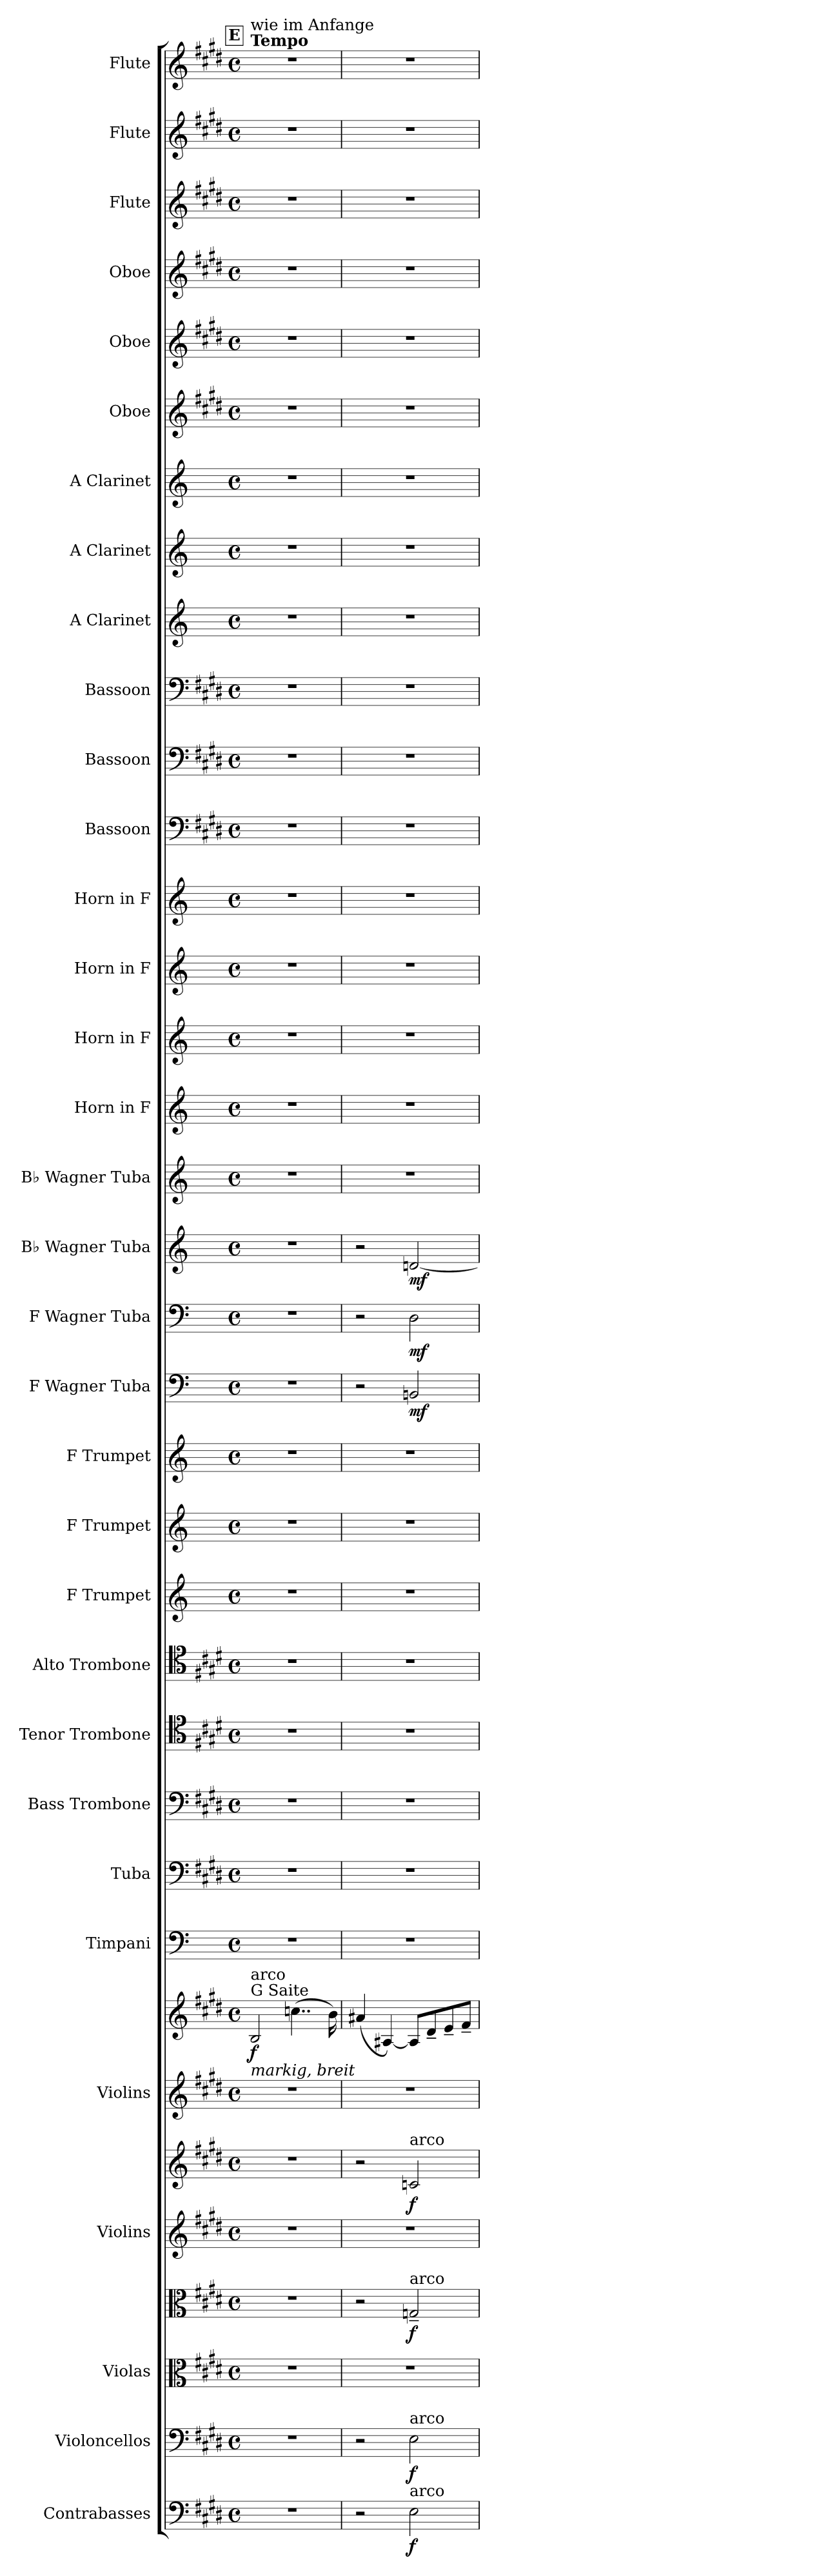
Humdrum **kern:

**kern	**dynam	**kern	**dynam	**kern	**kern	**dynam	**kern	**kern	**dynam	**kern	**kern	**dynam	**kern	**kern	**kern	**kern	**kern	**kern	**kern	**kern	**kern	**dynam	**kern	**dynam	**kern	**dynam	**kern	**kern	**kern	**kern	**kern	**kern	**kern	**kern	**kern	**kern	**kern	**kern	**kern	**kern	**kern	**kern	**kern
*part33	*part33	*part32	*part32	*part31	*part31	*part31	*part30	*part30	*part30	*part29	*part29	*part29	*part28	*part27	*part26	*part25	*part24	*part23	*part22	*part21	*part20	*part20	*part19	*part19	*part18	*part18	*part17	*part16	*part15	*part14	*part13	*part12	*part11	*part10	*part9	*part8	*part7	*part6	*part5	*part4	*part3	*part2	*part1
*staff36	*staff36	*staff35	*staff35	*staff34	*staff33	*staff33/34	*staff32	*staff31	*staff31/32	*staff30	*staff29	*staff29/30	*staff28	*staff27	*staff26	*staff25	*staff24	*staff23	*staff22	*staff21	*staff20	*staff20	*staff19	*staff19	*staff18	*staff18	*staff17	*staff16	*staff15	*staff14	*staff13	*staff12	*staff11	*staff10	*staff9	*staff8	*staff7	*staff6	*staff5	*staff4	*staff3	*staff2	*staff1
*I"Contrabasses	*	*I"Violoncellos	*	*I"Violas	*	*	*I"Violins	*	*	*I"Violins	*	*	*I"Timpani	*I"Tuba	*I"Bass Trombone	*I"Tenor Trombone	*I"Alto Trombone	*I"F Trumpet	*I"F Trumpet	*I"F Trumpet	*I"F Wagner Tuba	*	*I"F Wagner Tuba	*	*I"B♭ Wagner Tuba	*	*I"B♭ Wagner Tuba	*I"Horn in F	*I"Horn in F	*I"Horn in F	*I"Horn in F	*I"Bassoon	*I"Bassoon	*I"Bassoon	*I"A Clarinet	*I"A Clarinet	*I"A Clarinet	*I"Oboe	*I"Oboe	*I"Oboe	*I"Flute	*I"Flute	*I"Flute
*I'Cbs.	*	*I'Vcs.	*	*I'Vlas.	*	*	*I'Vlns.	*	*	*I'Vlns.	*	*	*I'Timp.	*I'Tba.	*I'B. Tbn.	*I'T. Tbn.	*I'A. Tbn.	*I'F Tpt.	*I'F Tpt.	*I'F Tpt.	*I'F Wag. Tu.	*	*I'F Wag. Tu.	*	*I'B♭ Wag. Tu.	*	*I'B♭ Wag. Tu.	*	*	*	*	*I'Bsn.	*I'Bsn.	*I'Bsn.	*I'A Cl.	*I'A Cl.	*I'A Cl.	*I'Ob.	*I'Ob.	*I'Ob.	*I'Fl.	*I'Fl.	*I'Fl.
*clefF4	*	*clefF4	*	*clefC3	*clefC3	*	*clefG2	*clefG2	*	*clefG2	*clefG2	*	*clefF4	*clefF4	*clefF4	*clefC4	*clefC4	*clefG2	*clefG2	*clefG2	*clefF4	*	*clefF4	*	*clefG2	*	*clefG2	*clefG2	*clefG2	*clefG2	*clefG2	*clefF4	*clefF4	*clefF4	*clefG2	*clefG2	*clefG2	*clefG2	*clefG2	*clefG2	*clefG2	*clefG2	*clefG2
*ITrd7c12	*	*	*	*	*	*	*	*	*	*	*	*	*	*	*	*	*	*ITrd-3c-5	*ITrd-3c-5	*ITrd-3c-5	*ITrd4c7	*	*ITrd4c7	*	*ITrd1c2	*	*ITrd1c2	*ITrd4c7	*ITrd4c7	*ITrd4c7	*ITrd4c7	*	*	*	*ITrd1c2	*ITrd1c2	*ITrd1c2	*	*	*	*	*	*
*k[f#c#g#d#]	*	*k[f#c#g#d#]	*	*k[f#c#g#d#]	*k[f#c#g#d#]	*	*k[f#c#g#d#]	*k[f#c#g#d#]	*	*k[f#c#g#d#]	*k[f#c#g#d#]	*	*k[]	*k[f#c#g#d#]	*k[f#c#g#d#]	*k[f#c#g#d#]	*k[f#c#g#d#]	*k[b-]	*k[b-]	*k[b-]	*k[b-]	*	*k[b-]	*	*k[b-e-]	*	*k[b-e-]	*k[b-]	*k[b-]	*k[b-]	*k[b-]	*k[f#c#g#d#]	*k[f#c#g#d#]	*k[f#c#g#d#]	*k[b-e-]	*k[b-e-]	*k[b-e-]	*k[f#c#g#d#]	*k[f#c#g#d#]	*k[f#c#g#d#]	*k[f#c#g#d#]	*k[f#c#g#d#]	*k[f#c#g#d#]
*M4/4	*	*M4/4	*	*M4/4	*M4/4	*	*M4/4	*M4/4	*	*M4/4	*M4/4	*	*M4/4	*M4/4	*M4/4	*M4/4	*M4/4	*M4/4	*M4/4	*M4/4	*M4/4	*	*M4/4	*	*M4/4	*	*M4/4	*M4/4	*M4/4	*M4/4	*M4/4	*M4/4	*M4/4	*M4/4	*M4/4	*M4/4	*M4/4	*M4/4	*M4/4	*M4/4	*M4/4	*M4/4	*M4/4
*met(c)	*	*met(c)	*	*met(c)	*met(c)	*	*met(c)	*met(c)	*	*met(c)	*met(c)	*	*met(c)	*met(c)	*met(c)	*met(c)	*met(c)	*met(c)	*met(c)	*met(c)	*met(c)	*	*met(c)	*	*met(c)	*	*met(c)	*met(c)	*met(c)	*met(c)	*met(c)	*met(c)	*met(c)	*met(c)	*met(c)	*met(c)	*met(c)	*met(c)	*met(c)	*met(c)	*met(c)	*met(c)	*met(c)
!!LO:REH:place=s1:a:B:fs=14:t=E
=77	=77	=77	=77	=77	=77	=77	=77	=77	=77	=77	=77	=77	=77	=77	=77	=77	=77	=77	=77	=77	=77	=77	=77	=77	=77	=77	=77	=77	=77	=77	=77	=77	=77	=77	=77	=77	=77	=77	=77	=77	=77	=77	=77
!	!	!	!	!	!	!	!	!	!	!	!	!	!	!	!	!	!	!	!	!	!	!	!	!	!	!	!	!	!	!	!	!	!	!	!	!	!	!	!	!	!	!	!LO:TX:a:B:t=Tempo
!	!	!	!	!	!	!	!	!	!	!	!	!	!	!	!	!	!	!	!	!	!	!	!	!	!	!	!	!	!	!	!	!	!	!	!	!	!	!	!	!	!	!	!LO:TX:a:t=wie im Anfange
!	!	!	!	!	!	!	!	!	!	!	!LO:TX:a:t=G Saite	!	!	!	!	!	!	!	!	!	!	!	!	!	!	!	!	!	!	!	!	!	!	!	!	!	!	!	!	!	!	!	!
!	!	!	!	!	!	!	!	!	!	!	!LO:TX:b:i:t=markig, breit	!	!	!	!	!	!	!	!	!	!	!	!	!	!	!	!	!	!	!	!	!	!	!	!	!	!	!	!	!	!	!	!
!	!	!	!	!	!	!	!	!	!	!	!LO:TX:a:t=arco	!	!	!	!	!	!	!	!	!	!	!	!	!	!	!	!	!	!	!	!	!	!	!	!	!	!	!	!	!	!	!	!
!	!	!	!	!	!	!	!	!	!	!	!	!LO:DY:b	!	!	!	!	!	!	!	!	!	!	!	!	!	!	!	!	!	!	!	!	!	!	!	!	!	!	!	!	!	!	!
1r	.	1r	.	1r	1r	.	1r	1r	.	1r	2B/	f	1r	1r	1r	1r	1r	1r	1r	1r	1r	.	1r	.	1r	.	1r	1r	1r	1r	1r	1r	1r	1r	1r	1r	1r	1r	1r	1r	1r	1r	1r
.	.	.	.	.	.	.	.	.	.	.	(>4..ccn\	.	.	.	.	.	.	.	.	.	.	.	.	.	.	.	.	.	.	.	.	.	.	.	.	.	.	.	.	.	.	.	.
.	.	.	.	.	.	.	.	.	.	.	16b\)	.	.	.	.	.	.	.	.	.	.	.	.	.	.	.	.	.	.	.	.	.	.	.	.	.	.	.	.	.	.	.	.
=78	=78	=78	=78	=78	=78	=78	=78	=78	=78	=78	=78	=78	=78	=78	=78	=78	=78	=78	=78	=78	=78	=78	=78	=78	=78	=78	=78	=78	=78	=78	=78	=78	=78	=78	=78	=78	=78	=78	=78	=78	=78	=78	=78
2r	.	2r	.	1r	2r	.	1r	2r	.	1r	(<4a#X/	.	1r	1r	1r	1r	1r	1r	1r	1r	2r	.	2r	.	2r	.	1r	1r	1r	1r	1r	1r	1r	1r	1r	1r	1r	1r	1r	1r	1r	1r	1r
.	.	.	.	.	.	.	.	.	.	.	[4A#X/)	.	.	.	.	.	.	.	.	.	.	.	.	.	.	.	.	.	.	.	.	.	.	.	.	.	.	.	.	.	.	.	.
!	!	!	!	!	!	!	!	!LO:TX:a:t=arco	!	!	!	!	!	!	!	!	!	!	!	!	!	!	!	!	!	!	!	!	!	!	!	!	!	!	!	!	!	!	!	!	!	!	!
!	!	!	!	!	!LO:TX:a:t=arco	!	!	!	!	!	!	!	!	!	!	!	!	!	!	!	!	!	!	!	!	!	!	!	!	!	!	!	!	!	!	!	!	!	!	!	!	!	!
!	!	!LO:TX:a:t=arco	!	!	!	!	!	!	!	!	!	!	!	!	!	!	!	!	!	!	!	!	!	!	!	!	!	!	!	!	!	!	!	!	!	!	!	!	!	!	!	!	!
!LO:TX:a:t=arco	!	!	!	!	!	!	!	!	!	!	!	!	!	!	!	!	!	!	!	!	!	!	!	!	!	!	!	!	!	!	!	!	!	!	!	!	!	!	!	!	!	!	!
!	!LO:DY:b	!	!LO:DY:b	!	!	!LO:DY:b	!	!	!LO:DY:b	!	!	!	!	!	!	!	!	!	!	!	!	!LO:DY:b	!	!LO:DY:b	!	!LO:DY:b	!	!	!	!	!	!	!	!	!	!	!	!	!	!	!	!	!
2EE\	f	2E\	f	.	2Gn~/	f	.	2cn/	f	.	8A#/L]	.	.	.	.	.	.	.	.	.	2EEn/	mf	2GG\	mf	[2cn/	mf	.	.	.	.	.	.	.	.	.	.	.	.	.	.	.	.	.
.	.	.	.	.	.	.	.	.	.	.	8d#~/	.	.	.	.	.	.	.	.	.	.	.	.	.	.	.	.	.	.	.	.	.	.	.	.	.	.	.	.	.	.	.	.
.	.	.	.	.	.	.	.	.	.	.	8e~/	.	.	.	.	.	.	.	.	.	.	.	.	.	.	.	.	.	.	.	.	.	.	.	.	.	.	.	.	.	.	.	.
.	.	.	.	.	.	.	.	.	.	.	8f#~/J	.	.	.	.	.	.	.	.	.	.	.	.	.	.	.	.	.	.	.	.	.	.	.	.	.	.	.	.	.	.	.	.
=	=	=	=	=	=	=	=	=	=	=	=	=	=	=	=	=	=	=	=	=	=	=	=	=	=	=	=	=	=	=	=	=	=	=	=	=	=	=	=	=	=	=	=
*-	*-	*-	*-	*-	*-	*-	*-	*-	*-	*-	*-	*-	*-	*-	*-	*-	*-	*-	*-	*-	*-	*-	*-	*-	*-	*-	*-	*-	*-	*-	*-	*-	*-	*-	*-	*-	*-	*-	*-	*-	*-	*-	*-
